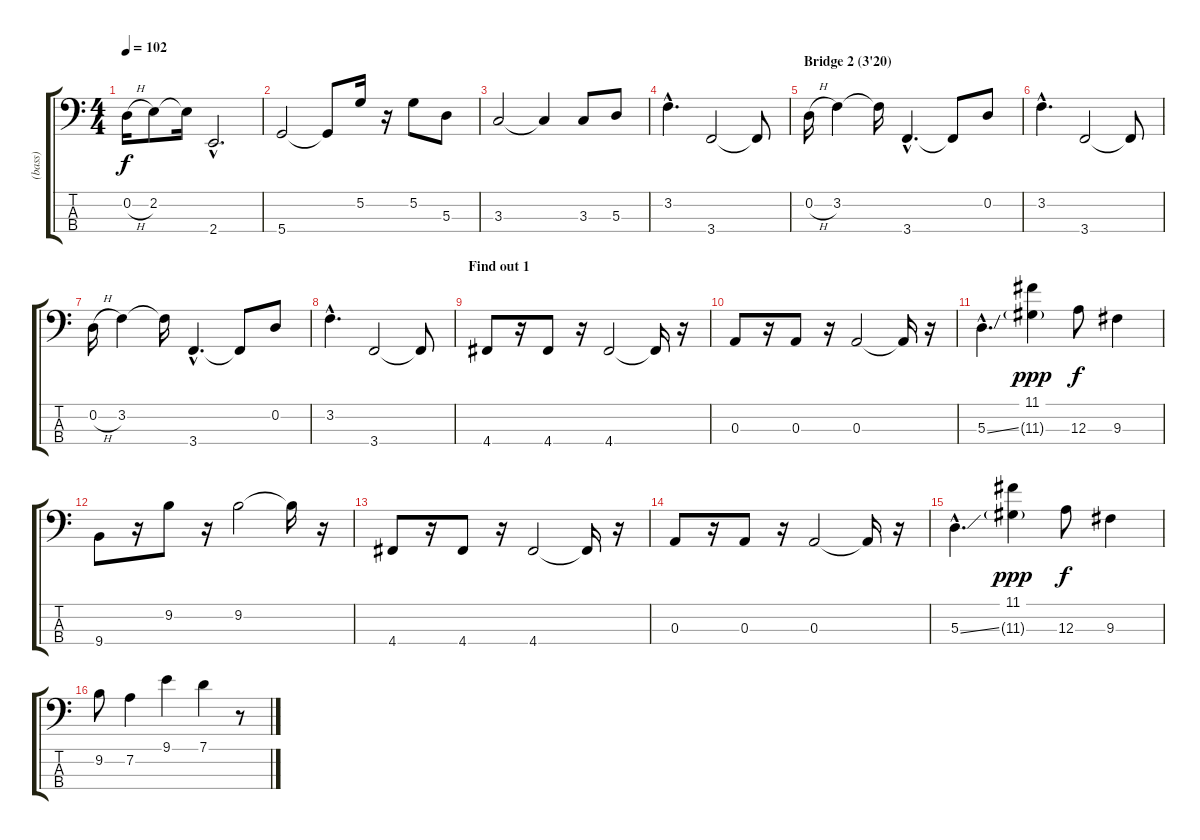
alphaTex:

\track ("(bass)" "(bass)") {instrument acousticbass}
\staff {score tabs}
\tuning (G2 D2 A1 D1) {hide}
\ts (4 4)
\tempo 102
\clef f4
\ks c
0.2{h}.16{dy f} 2.2.8 2.2{t}.16 2.4{hac}.2{d} |
5.4.2 5.4{t}.8 5.2.16 r.16 5.2.8 5.3.8 |
3.3.2 3.3{t}.4 3.3.8 5.3.8 |
3.2{hac}.4{d} 3.4.2 3.4{t}.8 |
\section ("" "Bridge 2 (3'20)")
0.2{h}.16 3.2.4 3.2{t}.16 3.4{hac}.4{d} 3.4{t}.8 0.2.8 |
3.2{hac}.4{d} 3.4.2 3.4{t}.8 |
0.2{h}.16 3.2.4 3.2{t}.16 3.4{hac}.4{d} 3.4{t}.8 0.2.8 |
3.2{hac}.4{d} 3.4.2 3.4{t}.8 |
\section ("" "Find out 1")
4.4.8 r.16 4.4.8 r.16 4.4.2 4.4{t}.16 r.16 |
0.3.8 r.16 0.3.8 r.16 0.3.2 0.3{t}.16 r.16 |
5.3{ss hac}.4{d} (11.1 11.3{g}).4{dy ppp} 12.3.8{dy f} 9.3.4 |
9.4.8 r.16 9.2.8 r.16 9.2.2 9.2{t}.16 r.16 |
4.4.8 r.16 4.4.8 r.16 4.4.2 4.4{t}.16 r.16 |
0.3.8 r.16 0.3.8 r.16 0.3.2 0.3{t}.16 r.16 |
5.3{ss hac}.4{d} (11.1 11.3{g}).4{dy ppp} 12.3.8{dy f} 9.3.4 |
9.2.8 7.2.4 9.1.4 7.1.4 r.8
